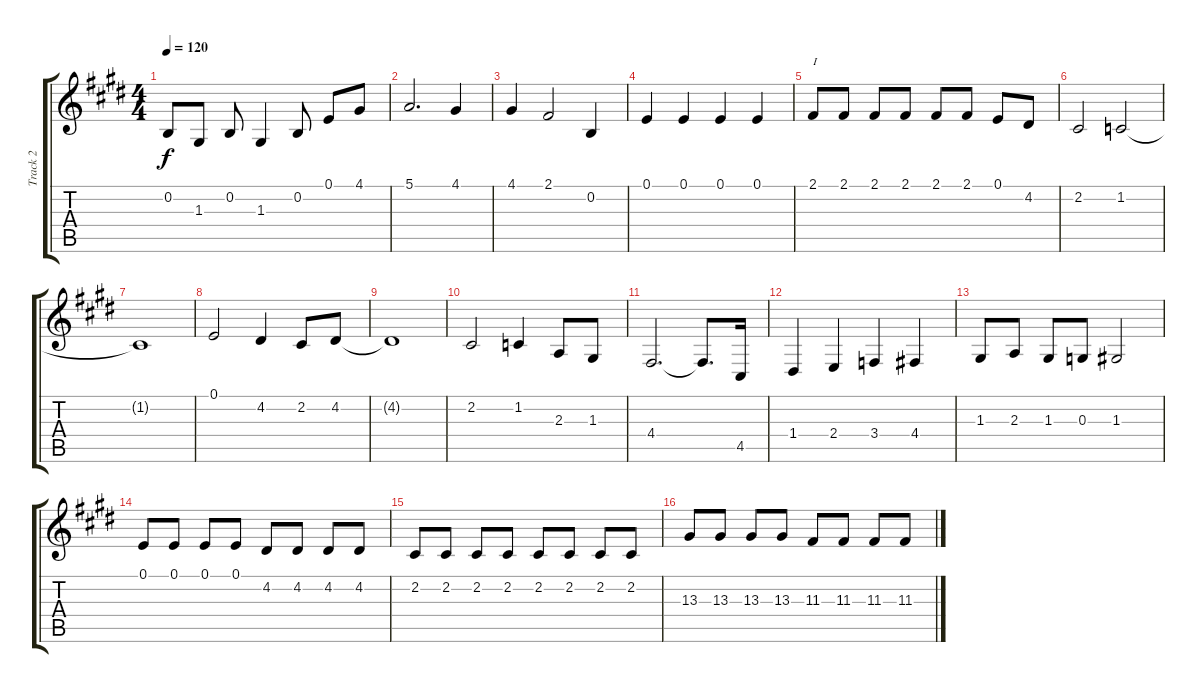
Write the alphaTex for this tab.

\track ("Track 2" "Track 2") {instrument violin}
\staff {score tabs}
\tuning (E4 B3 G3 D3 A2 E2) {hide}
\ts (4 4)
\tempo 120
\clef g2
\ks e
0.2.8{dy f} 1.3.8 0.2.8 1.3.4 0.2.8 0.1.8 4.1.8 |
5.1.2{d} 4.1.4 |
4.1.4 2.1.2 0.2.4 |
0.1.4 0.1.4 0.1.4 0.1.4 |
2.1.8{txt "I"} 2.1.8 2.1.8 2.1.8 2.1.8 2.1.8 0.1.8 4.2.8 |
2.2.2 1.2.2 |
1.2{t}.1 |
0.1.2 4.2.4 2.2.8 4.2.8 |
4.2{t}.1 |
2.2.2 1.2.4 2.3.8 1.3.8 |
4.4.2{d} 4.4{t}.8{d} 4.5.16 |
1.4.4 2.4.4 3.4.4 4.4.4 |
1.3.8 2.3.8 1.3.8 0.3.8 1.3.2 |
0.1.8 0.1.8 0.1.8 0.1.8 4.2.8 4.2.8 4.2.8 4.2.8 |
2.2.8 2.2.8 2.2.8 2.2.8 2.2.8 2.2.8 2.2.8 2.2.8 |
13.3.8 13.3.8 13.3.8 13.3.8 11.3.8 11.3.8 11.3.8 11.3.8
